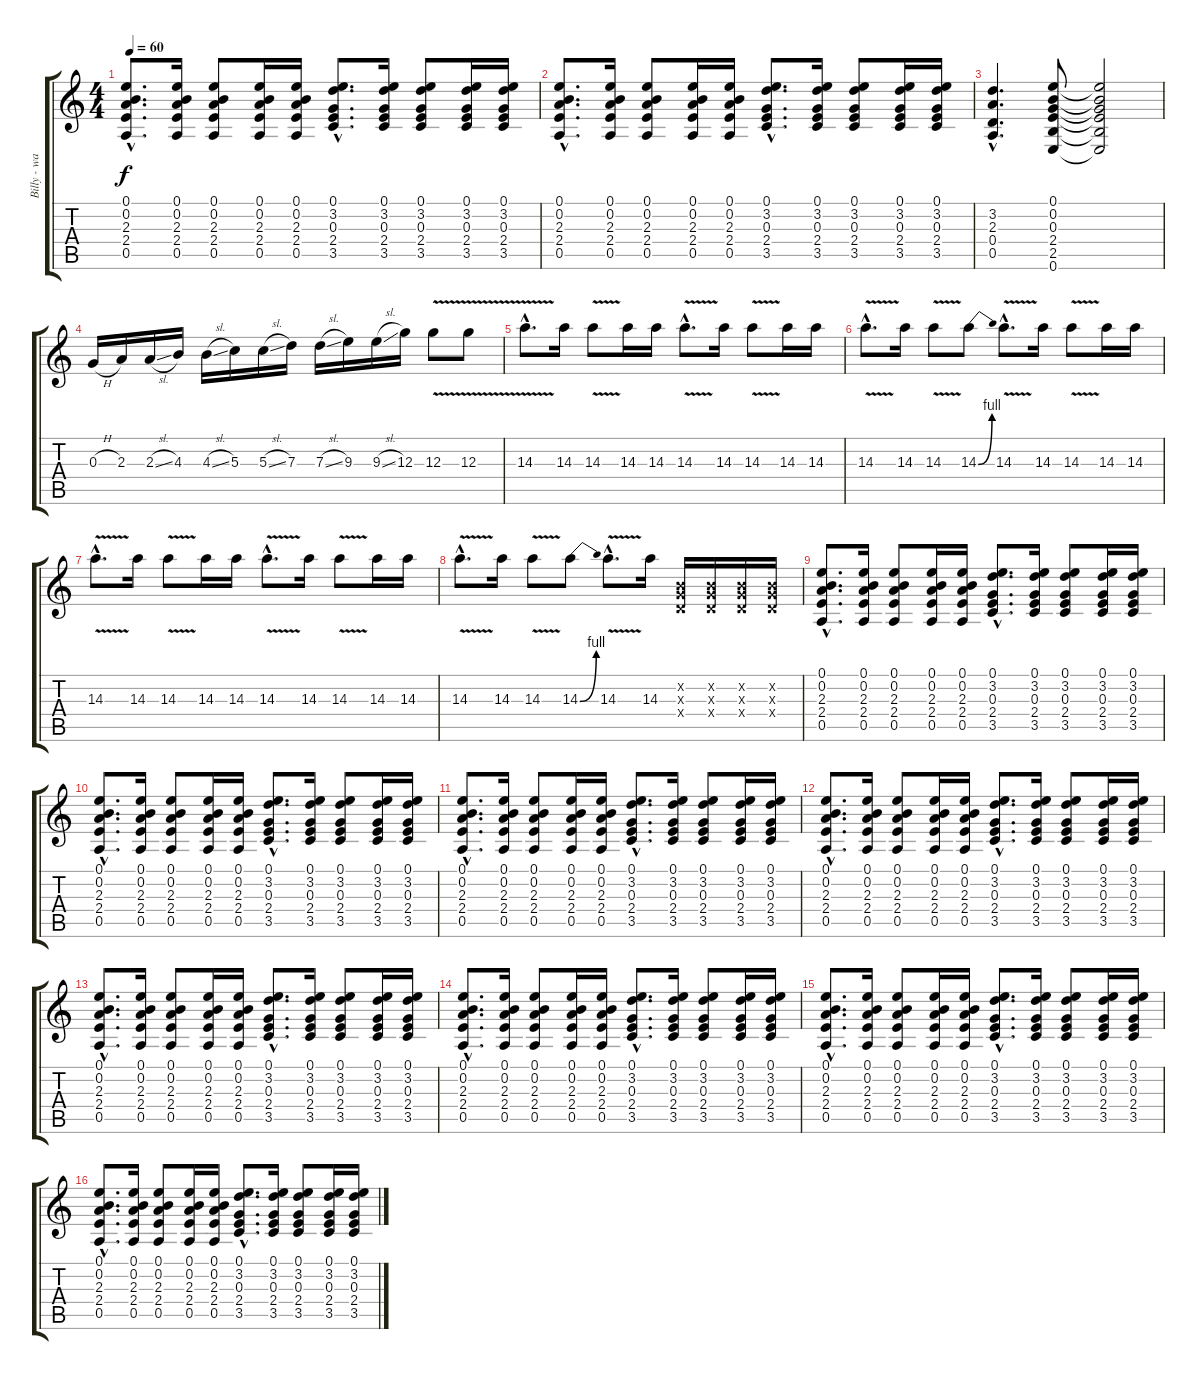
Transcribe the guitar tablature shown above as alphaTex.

\track ("Billy - wah wah" "Billy - wa") {instrument distortionguitar}
\staff {score tabs}
\tuning (E4 B3 G3 D3 A2 E2) {hide}
\ts (4 4)
\tempo 60
\clef g2
\ks c
(0.1{hac} 0.2{hac} 2.3{hac} 2.4{hac} 0.5{hac}).8{d dy f} (0.1 0.2 2.3 2.4 0.5).16 (0.1 0.2 2.3 2.4 0.5).8 (0.1 0.2 2.3 2.4 0.5).16 (0.1 0.2 2.3 2.4 0.5).16 (0.1{hac} 3.2{hac} 0.3{hac} 2.4{hac} 3.5{hac}).8{d} (0.1 3.2 0.3 2.4 3.5).16 (0.1 3.2 0.3 2.4 3.5).8 (0.1 3.2 0.3 2.4 3.5).16 (0.1 3.2 0.3 2.4 3.5).16 |
(0.1{hac} 0.2{hac} 2.3{hac} 2.4{hac} 0.5{hac}).8{d} (0.1 0.2 2.3 2.4 0.5).16 (0.1 0.2 2.3 2.4 0.5).8 (0.1 0.2 2.3 2.4 0.5).16 (0.1 0.2 2.3 2.4 0.5).16 (0.1{hac} 3.2{hac} 0.3{hac} 2.4{hac} 3.5{hac}).8{d} (0.1 3.2 0.3 2.4 3.5).16 (0.1 3.2 0.3 2.4 3.5).8 (0.1 3.2 0.3 2.4 3.5).16 (0.1 3.2 0.3 2.4 3.5).16 |
(3.2{hac} 2.3{hac} 0.4{hac} 0.5{hac}).4{d} (0.1 0.2 0.3 2.4 2.5 0.6).8 (0.1{t} 0.2{t} 0.3{t} 2.4{t} 2.5{t} 0.6{t}).2 |
0.3{h}.16 2.3.16 2.3{sl}.16 4.3.16 4.3{sl}.16 5.3.16 5.3{sl}.16 7.3.16 7.3{sl}.16 9.3.16 9.3{sl}.16 12.3.16 12.3{v}.8 12.3{v}.8 |
14.3{v hac}.8{d} 14.3.16 14.3{v}.8 14.3.16 14.3.16 14.3{v hac}.8{d} 14.3.16 14.3{v}.8 14.3.16 14.3.16 |
14.3{v hac}.8{d} 14.3.16 14.3{v}.8 14.3{be (bend 0 0 60 4)}.8 14.3{v hac}.8{d} 14.3.16 14.3{v}.8 14.3.16 14.3.16 |
14.3{v hac}.8{d} 14.3.16 14.3{v}.8 14.3.16 14.3.16 14.3{v hac}.8{d} 14.3.16 14.3{v}.8 14.3.16 14.3.16 |
14.3{v hac}.8{d} 14.3.16 14.3{v}.8 14.3{be (bend 0 0 60 4)}.8 14.3{v hac}.8{d} 14.3.16 (0.2{x} 0.3{x} 0.4{x}).16 (0.2{x} 0.3{x} 0.4{x}).16 (0.2{x} 0.3{x} 0.4{x}).16 (0.2{x} 0.3{x} 0.4{x}).16 |
(0.1{hac} 0.2{hac} 2.3{hac} 2.4{hac} 0.5{hac}).8{d} (0.1 0.2 2.3 2.4 0.5).16 (0.1 0.2 2.3 2.4 0.5).8 (0.1 0.2 2.3 2.4 0.5).16 (0.1 0.2 2.3 2.4 0.5).16 (0.1{hac} 3.2{hac} 0.3{hac} 2.4{hac} 3.5{hac}).8{d} (0.1 3.2 0.3 2.4 3.5).16 (0.1 3.2 0.3 2.4 3.5).8 (0.1 3.2 0.3 2.4 3.5).16 (0.1 3.2 0.3 2.4 3.5).16 |
(0.1{hac} 0.2{hac} 2.3{hac} 2.4{hac} 0.5{hac}).8{d} (0.1 0.2 2.3 2.4 0.5).16 (0.1 0.2 2.3 2.4 0.5).8 (0.1 0.2 2.3 2.4 0.5).16 (0.1 0.2 2.3 2.4 0.5).16 (0.1{hac} 3.2{hac} 0.3{hac} 2.4{hac} 3.5{hac}).8{d} (0.1 3.2 0.3 2.4 3.5).16 (0.1 3.2 0.3 2.4 3.5).8 (0.1 3.2 0.3 2.4 3.5).16 (0.1 3.2 0.3 2.4 3.5).16 |
(0.1{hac} 0.2{hac} 2.3{hac} 2.4{hac} 0.5{hac}).8{d} (0.1 0.2 2.3 2.4 0.5).16 (0.1 0.2 2.3 2.4 0.5).8 (0.1 0.2 2.3 2.4 0.5).16 (0.1 0.2 2.3 2.4 0.5).16 (0.1{hac} 3.2{hac} 0.3{hac} 2.4{hac} 3.5{hac}).8{d} (0.1 3.2 0.3 2.4 3.5).16 (0.1 3.2 0.3 2.4 3.5).8 (0.1 3.2 0.3 2.4 3.5).16 (0.1 3.2 0.3 2.4 3.5).16 |
(0.1{hac} 0.2{hac} 2.3{hac} 2.4{hac} 0.5{hac}).8{d} (0.1 0.2 2.3 2.4 0.5).16 (0.1 0.2 2.3 2.4 0.5).8 (0.1 0.2 2.3 2.4 0.5).16 (0.1 0.2 2.3 2.4 0.5).16 (0.1{hac} 3.2{hac} 0.3{hac} 2.4{hac} 3.5{hac}).8{d} (0.1 3.2 0.3 2.4 3.5).16 (0.1 3.2 0.3 2.4 3.5).8 (0.1 3.2 0.3 2.4 3.5).16 (0.1 3.2 0.3 2.4 3.5).16 |
(0.1{hac} 0.2{hac} 2.3{hac} 2.4{hac} 0.5{hac}).8{d} (0.1 0.2 2.3 2.4 0.5).16 (0.1 0.2 2.3 2.4 0.5).8 (0.1 0.2 2.3 2.4 0.5).16 (0.1 0.2 2.3 2.4 0.5).16 (0.1{hac} 3.2{hac} 0.3{hac} 2.4{hac} 3.5{hac}).8{d} (0.1 3.2 0.3 2.4 3.5).16 (0.1 3.2 0.3 2.4 3.5).8 (0.1 3.2 0.3 2.4 3.5).16 (0.1 3.2 0.3 2.4 3.5).16 |
(0.1{hac} 0.2{hac} 2.3{hac} 2.4{hac} 0.5{hac}).8{d} (0.1 0.2 2.3 2.4 0.5).16 (0.1 0.2 2.3 2.4 0.5).8 (0.1 0.2 2.3 2.4 0.5).16 (0.1 0.2 2.3 2.4 0.5).16 (0.1{hac} 3.2{hac} 0.3{hac} 2.4{hac} 3.5{hac}).8{d} (0.1 3.2 0.3 2.4 3.5).16 (0.1 3.2 0.3 2.4 3.5).8 (0.1 3.2 0.3 2.4 3.5).16 (0.1 3.2 0.3 2.4 3.5).16 |
(0.1{hac} 0.2{hac} 2.3{hac} 2.4{hac} 0.5{hac}).8{d} (0.1 0.2 2.3 2.4 0.5).16 (0.1 0.2 2.3 2.4 0.5).8 (0.1 0.2 2.3 2.4 0.5).16 (0.1 0.2 2.3 2.4 0.5).16 (0.1{hac} 3.2{hac} 0.3{hac} 2.4{hac} 3.5{hac}).8{d} (0.1 3.2 0.3 2.4 3.5).16 (0.1 3.2 0.3 2.4 3.5).8 (0.1 3.2 0.3 2.4 3.5).16 (0.1 3.2 0.3 2.4 3.5).16 |
(0.1{hac} 0.2{hac} 2.3{hac} 2.4{hac} 0.5{hac}).8{d} (0.1 0.2 2.3 2.4 0.5).16 (0.1 0.2 2.3 2.4 0.5).8 (0.1 0.2 2.3 2.4 0.5).16 (0.1 0.2 2.3 2.4 0.5).16 (0.1{hac} 3.2{hac} 0.3{hac} 2.4{hac} 3.5{hac}).8{d} (0.1 3.2 0.3 2.4 3.5).16 (0.1 3.2 0.3 2.4 3.5).8 (0.1 3.2 0.3 2.4 3.5).16 (0.1 3.2 0.3 2.4 3.5).16
